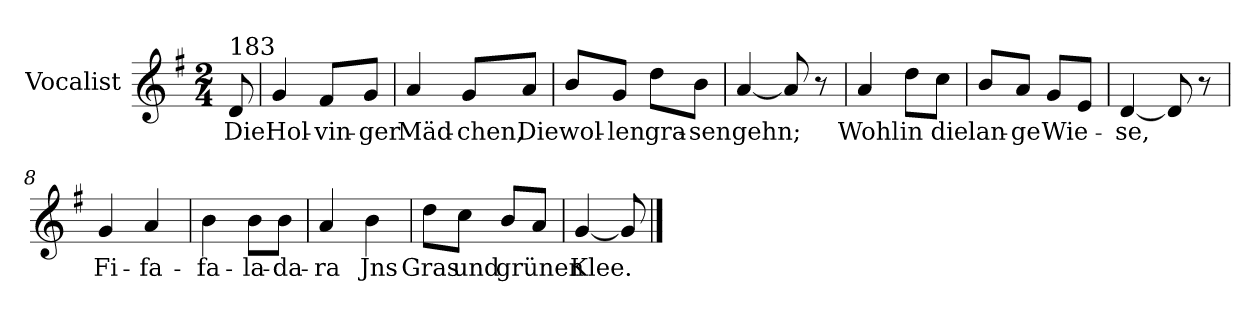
**kern	**text
*part1	*part1
*staff1	*staff1
*I"Vocalist	*
*k[f#]	*
*G:	*
*M2/4	*
=	=
!LO:TX:a:t=183	!
8d	Die
=1	=1
4g	Hol-
8f#L	-vin-
8gJ	-ger
=2	=2
4a	Mäd-
8gL	-chen,
8aJ	Die
=3	=3
8bL	wol-
8gJ	-len
8ddL	gra-
8bJ	-sen
=4	=4
[4a	gehn;
8a]	.
8r	.
=5	=5
4a	Wohl
8ddL	in
8ccJ	die
=6	=6
8bL	lan-
8aJ	-ge
8gL	Wie-
8eJ	.
=7	=7
[4d	-se,
8d]	.
8r	.
=8	=8
4g	Fi-
4a	-fa-
=9	=9
4b	-fa-
8bL	-la-
8bJ	-da-
=10	=10
4a	-ra
4b	Jns
=11	=11
8ddL	Gras
8ccJ	und
8bL	grünen
8aJ	.
=12	=12
[4g	Klee.
8g]	.
==	==
*-	*-
